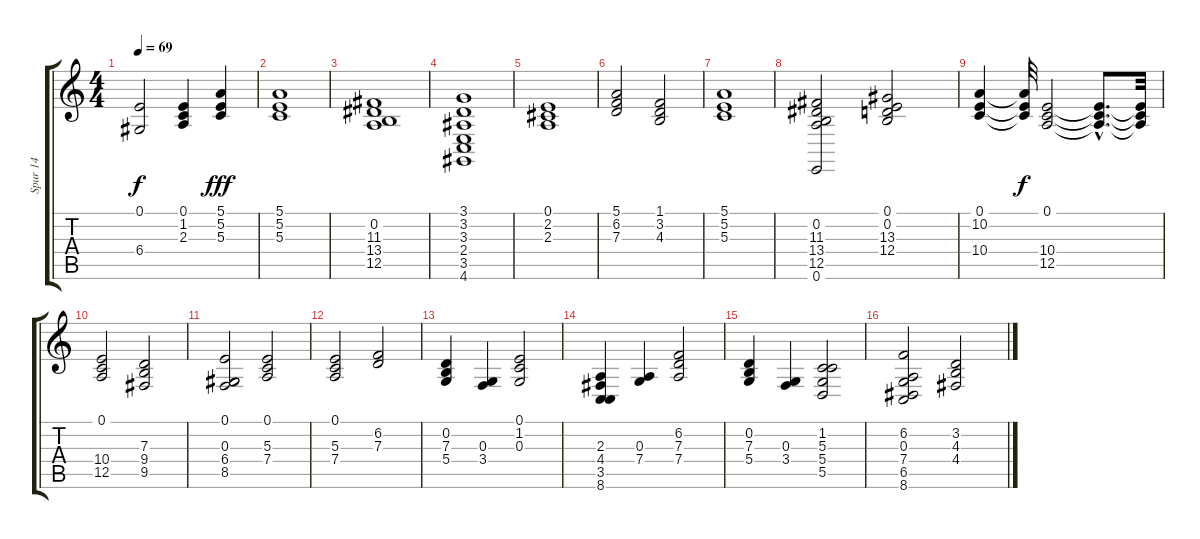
\track ("Spur 14" "Spur 14") {instrument stringensemble2}
\staff {score tabs}
\tuning (E4 B3 G3 D3 A2 E2) {hide}
\ts (4 4)
\tempo 69
\clef g2
\ks c
(0.1 6.4).2{dy f} (0.1 1.2 2.3).4 (5.1 5.2 5.3).4{dy fff} |
(5.1 5.2 5.3).1 |
(0.2 11.3 13.4 12.5).1 |
(3.1 3.2 3.3 2.4 3.5 4.6).1 |
(0.1 2.2 2.3).1 |
(5.1 6.2 7.3).2 (1.1 3.2 4.3).2 |
(5.1 5.2 5.3).1 |
(0.2 11.3 13.4 12.5 0.6).2 (0.1 0.2 13.3 12.4).2 |
(0.1 10.2 10.4).4 (0.1{t} 10.2{t} 10.4{t}).32{dy f} (0.1 10.4 12.5).2 (0.1{hac t} 10.4{hac t} 12.5{hac t}).8{d} (0.1{t} 10.4{t} 12.5{t}).32 |
(0.1 10.4 12.5).2 (7.3 9.4 9.5).2 |
(0.1 0.3 6.4 8.5).2 (0.1 5.3 7.4).2 |
(0.1 5.3 7.4).2 (6.2 7.3).2 |
(0.2 7.3 5.4).4 (0.3 3.4).4 (0.1 1.2 0.3).2 |
(2.3 4.4 3.5 8.6).4 (0.3 7.4).4 (6.2 7.3 7.4).2 |
(0.2 7.3 5.4).4 (0.3 3.4).4 (1.2 5.3 5.4 5.5).2 |
(6.2 0.3 7.4 6.5 8.6).2 (3.2 4.3 4.4).2
